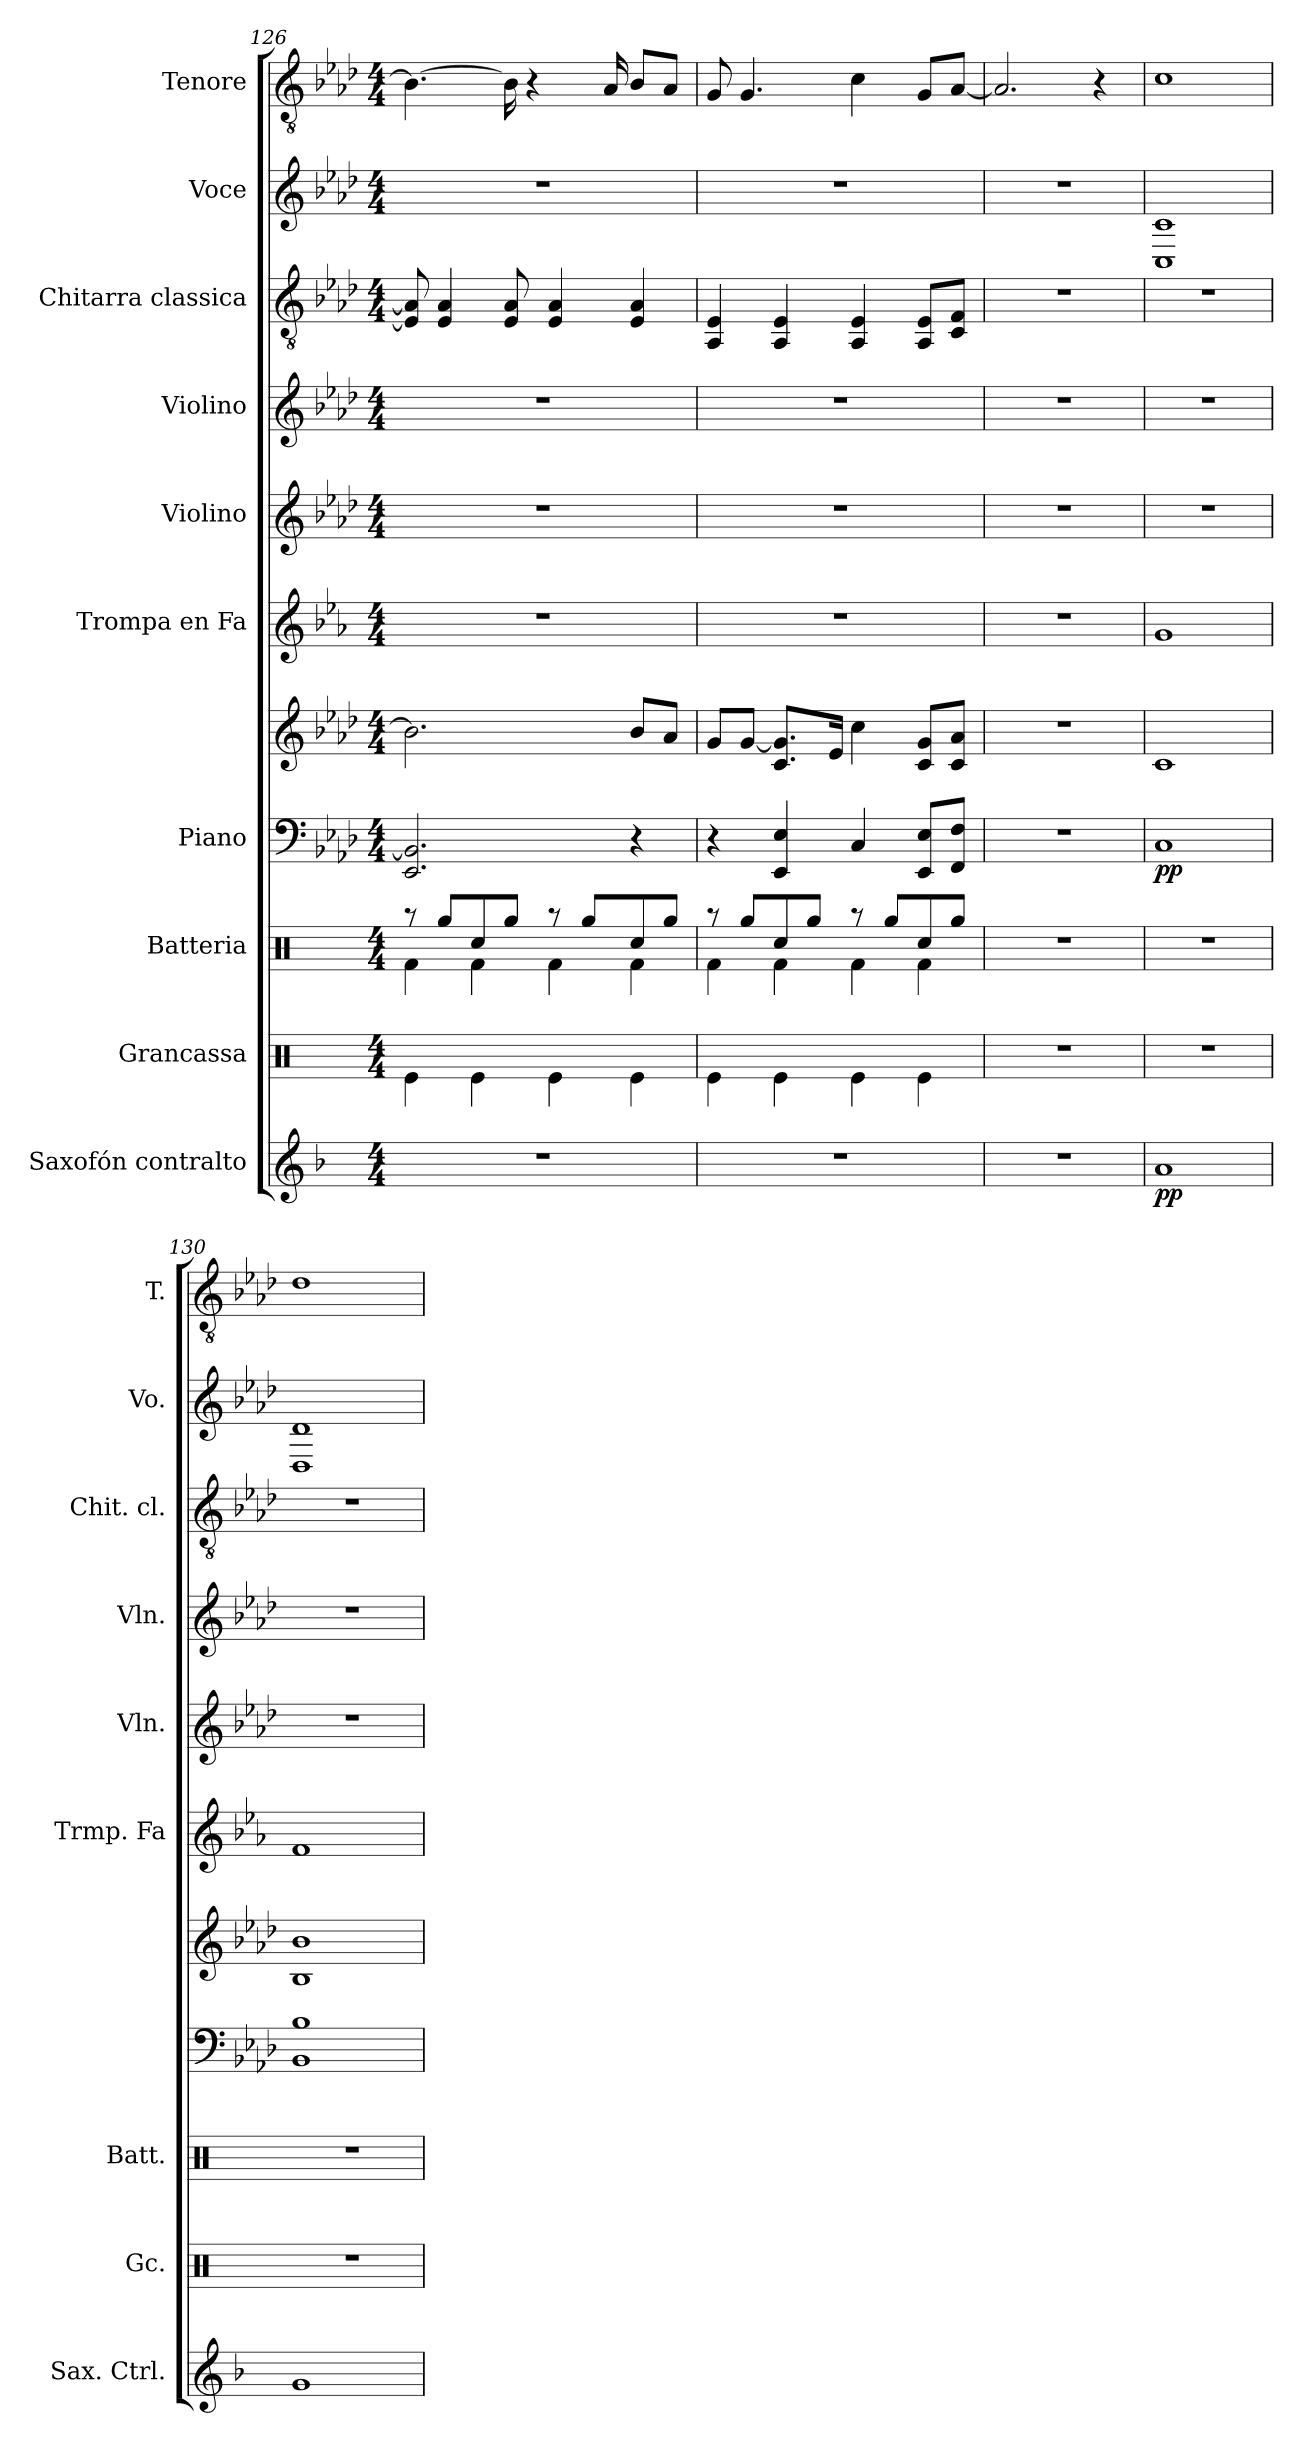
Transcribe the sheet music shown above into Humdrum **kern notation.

**kern	**dynam	**kern	**kern	**kern	**kern	**dynam	**kern	**kern	**kern	**kern	**kern	**kern
*part10	*part10	*part9	*part8	*part7	*part7	*part7	*part6	*part5	*part4	*part3	*part2	*part1
*staff11	*staff11	*staff10	*staff9	*staff8	*staff7	*staff7/8	*staff6	*staff5	*staff4	*staff3	*staff2	*staff1
*I"Saxofón contralto	*	*I"Grancassa	*I"Batteria	*I"Piano	*	*	*I"Trompa en Fa	*I"Violino	*I"Violino	*I"Chitarra classica	*I"Voce	*I"Tenore
*I'Sax. Ctrl.	*	*I'Gc.	*I'Batt.	*	*	*	*I'Trmp. Fa	*I'Vln.	*I'Vln.	*I'Chit. cl.	*I'Vo.	*I'T.
*clefG2	*	*clefX	*clefX	*clefF4	*clefG2	*	*clefG2	*clefG2	*clefG2	*clefGv2	*clefG2	*clefGv2
*ITrd5c9	*	*	*	*	*	*	*ITrd4c7	*	*	*	*	*
*k[b-e-a-d-]	*	*k[]	*k[]	*k[b-e-a-d-]	*k[b-e-a-d-]	*	*k[b-e-a-d-]	*k[b-e-a-d-]	*k[b-e-a-d-]	*k[b-e-a-d-]	*k[b-e-a-d-]	*k[b-e-a-d-]
*M4/4	*	*M4/4	*M4/4	*M4/4	*M4/4	*	*M4/4	*M4/4	*M4/4	*M4/4	*M4/4	*M4/4
=126	=126	=126	=126	=126	=126	=126	=126	=126	=126	=126	=126	=126
*	*	*	*^	*	*	*	*	*	*	*	*	*
1r	.	4Re\	8r	4Rf\	2.EE-/ 2.BB-/]	2.b-\]	.	1r	1r	1r	8E-/] 8A-/]	1r	4.B-\_
.	.	.	8Rgg/L	.	.	.	.	.	.	.	4E-/ 4A-/	.	.
.	.	4Re\	8Rcc/	4Rf\	.	.	.	.	.	.	.	.	.
.	.	.	8Rgg/J	.	.	.	.	.	.	.	8E-/ 8A-/	.	16B-\]
.	.	.	.	.	.	.	.	.	.	.	.	.	4r
.	.	4Re\	8r	4Rf\	.	.	.	.	.	.	4E-/ 4A-/	.	.
.	.	.	8Rgg/L	.	.	.	.	.	.	.	.	.	.
.	.	.	.	.	.	.	.	.	.	.	.	.	16A-/
.	.	4Re\	8Rcc/	4Rf\	4r	8b-/L	.	.	.	.	4E-/ 4A-/	.	8B-/L
.	.	.	8Rgg/J	.	.	8a-/J	.	.	.	.	.	.	8A-/J
!!LO:PB:g=z
=127	=127	=127	=127	=127	=127	=127	=127	=127	=127	=127	=127	=127	=127
1r	.	4Re\	8r	4Rf\	4r	8g/L	.	1r	1r	1r	4AA-/ 4E-/	1r	8G/
.	.	.	8Rgg/L	.	.	[8g/J	.	.	.	.	.	.	4.G/
.	.	4Re\	8Rcc/	4Rf\	4EE-/ 4E-/	8.c/ 8.g/]L	.	.	.	.	4AA-/ 4E-/	.	.
.	.	.	8Rgg/J	.	.	.	.	.	.	.	.	.	.
.	.	.	.	.	.	16e-/Jk	.	.	.	.	.	.	.
.	.	4Re\	8r	4Rf\	4C/	4cc\	.	.	.	.	4AA-/ 4E-/	.	4c\
.	.	.	8Rgg/L	.	.	.	.	.	.	.	.	.	.
.	.	4Re\	8Rcc/	4Rf\	8EE-/ 8E-/L	8c/ 8g/L	.	.	.	.	8AA-/ 8E-/L	.	8G/L
.	.	.	8Rgg/J	.	8FF/ 8F/J	8c/ 8a-/J	.	.	.	.	8C/ 8F/J	.	[8A-/J
*	*	*	*v	*v	*	*	*	*	*	*	*	*	*
=128	=128	=128	=128	=128	=128	=128	=128	=128	=128	=128	=128	=128
1r	.	1r	1r	1r	1r	.	1r	1r	1r	1r	1r	2.A-/]
.	.	.	.	.	.	.	.	.	.	.	.	4r
=129	=129	=129	=129	=129	=129	=129	=129	=129	=129	=129	=129	=129
!	!LO:DY:b	!	!	!	!	!LO:DY:b=2	!	!	!	!	!	!
1c	pp	1r	1r	1C	1c	pp	1c	1r	1r	1r	1C 1c	1c
=130	=130	=130	=130	=130	=130	=130	=130	=130	=130	=130	=130	=130
1B-	.	1r	1r	1BB- 1B-	1B- 1b-	.	1B-	1r	1r	1r	1D- 1d-	1d-
=	=	=	=	=	=	=	=	=	=	=	=	=
*-	*-	*-	*-	*-	*-	*-	*-	*-	*-	*-	*-	*-
